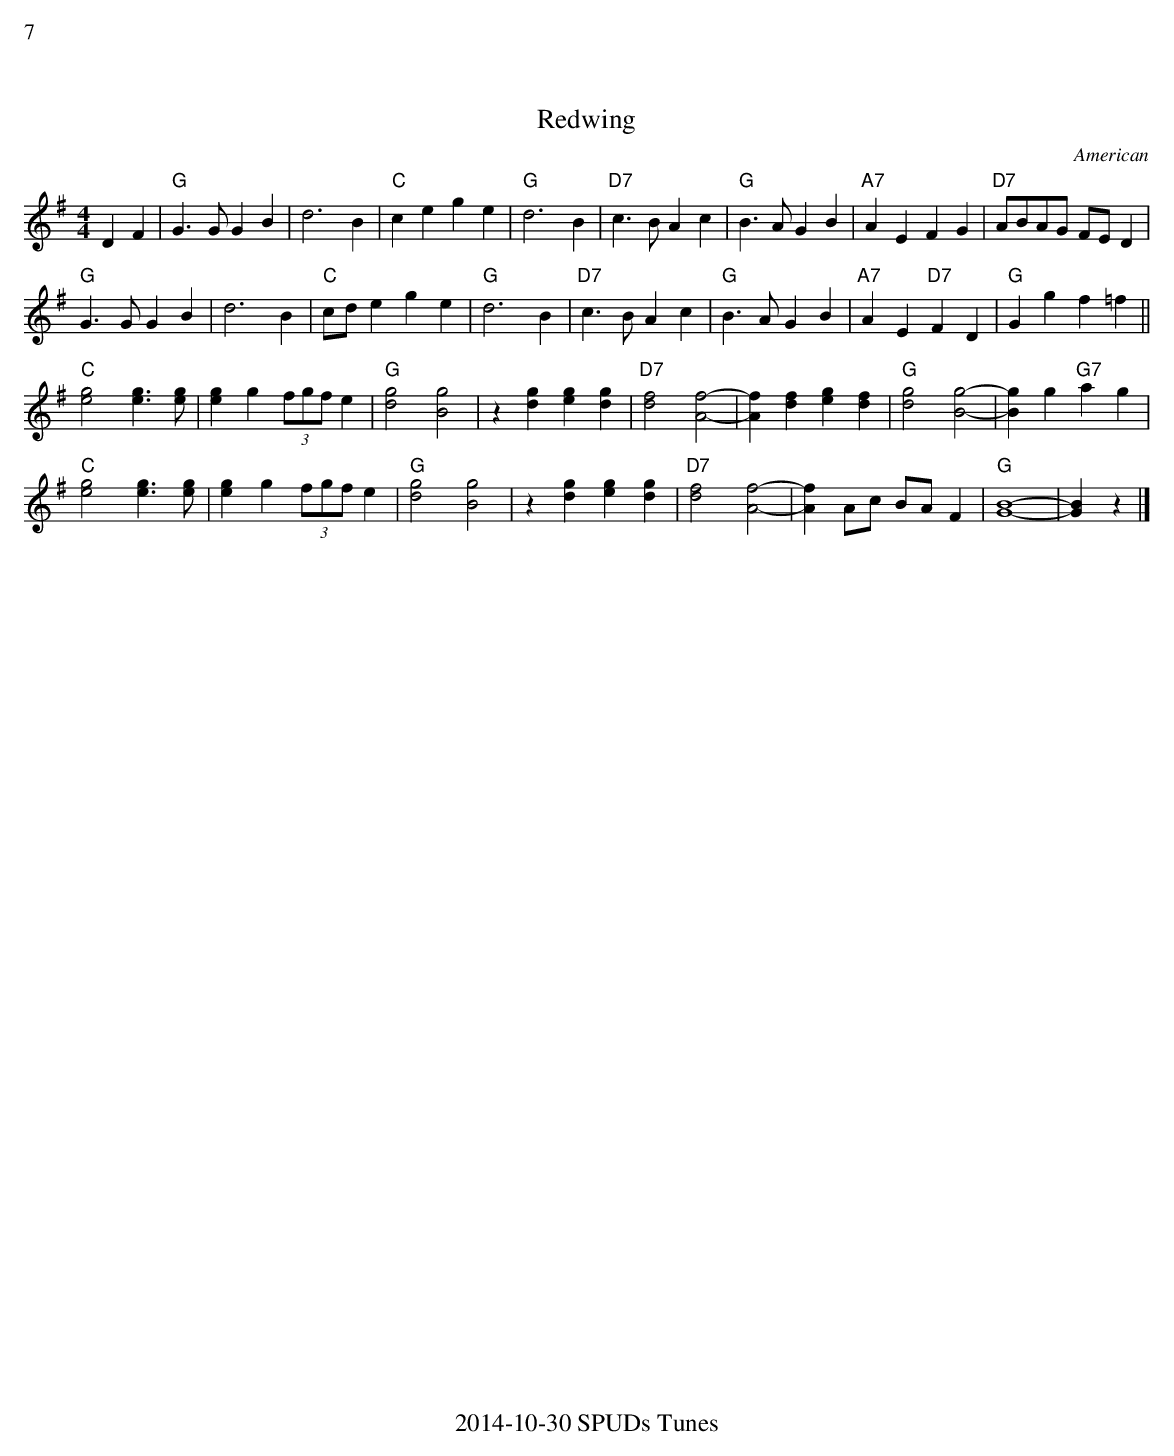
X:1
%%text 7
T:Redwing
M:4/4
L:1/4
C:American
K:G
DF|"G"G>GGB|d3B|"C"cege|"G"d3B|"D7"c>BAc|"G"B>AGB|"A7"AEFG|"D7"A/B/A/G/ F/E/D|
"G"G>GGB|d3B|"C"c/d/ege|"G"d3B|"D7"c>BAc|"G"B>AGB|"A7"AE"D7"FD|"G"Ggf=f||
"C"[e2g2][eg]>[eg]|[eg]g(3f/g/f/e|"G"[d2g2][B2g2]|z[dg][eg][dg]|"D7"[d2f2][A2f2]-|[Af][df][eg][df]|"G"[d2g2][B2g2]-|[Bg] g"G7"ag|
"C"[e2g2][eg]>[eg]|[eg]g(3f/g/f/e|"G"[d2g2][B2g2]|z[dg][eg][dg]|"D7"[d2f2][A2f2]-|[Af]A/c/ B/A/F|"G"[B4G4]-|[BG]z|]
